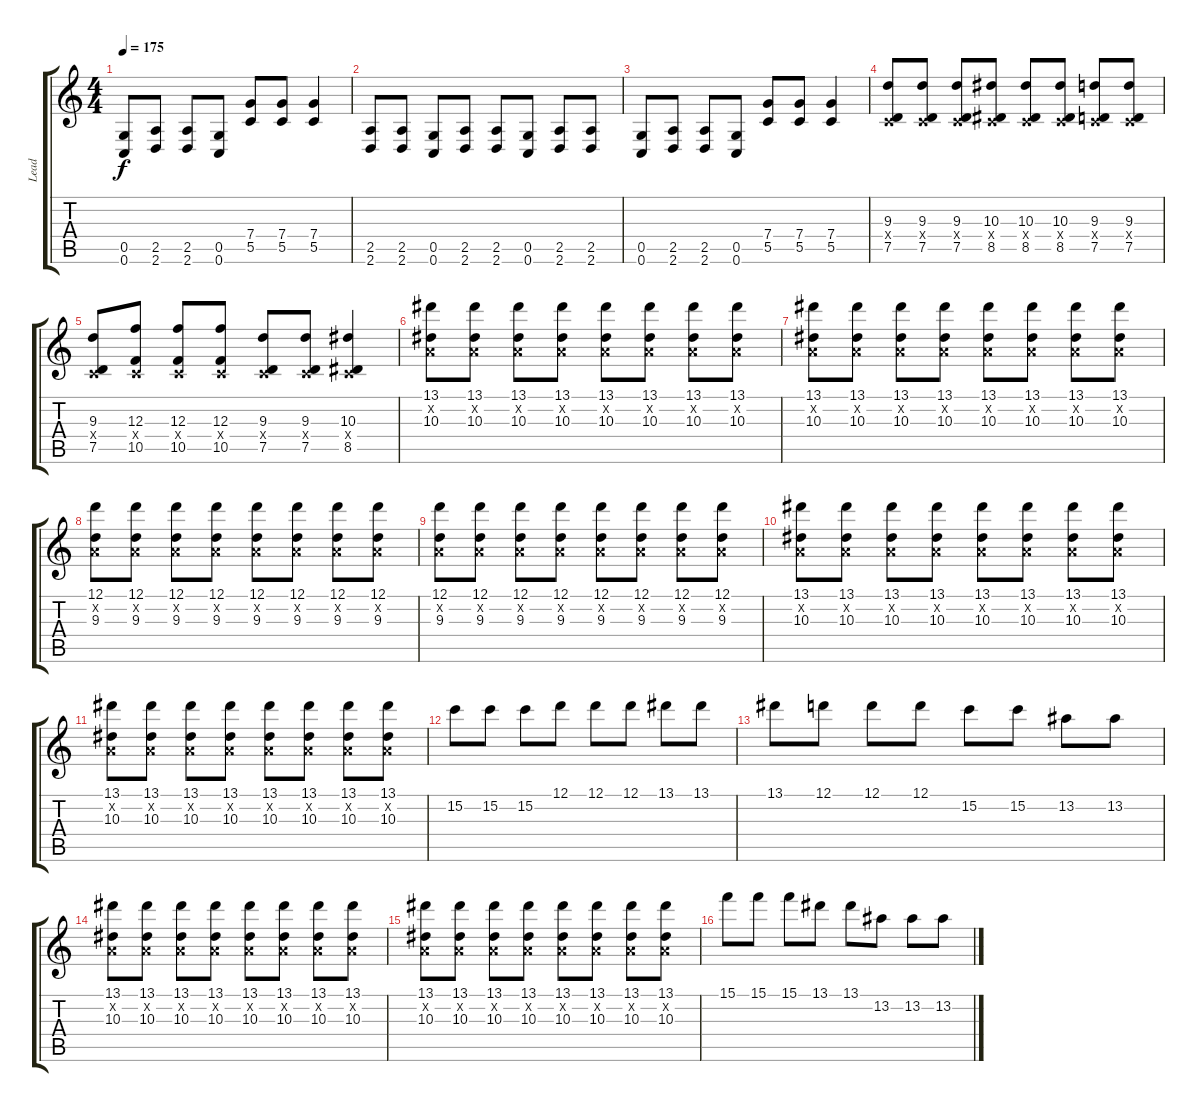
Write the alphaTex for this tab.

\track ("Lead" "Lead") {instrument distortionguitar}
\staff {score tabs}
\tuning (D4 A3 F3 C3 G2 C2) {hide}
\ts (4 4)
\tempo 175
\clef g2
\ks c
(0.5 0.6).8{dy f} (2.5 2.6).8 (2.5 2.6).8 (0.5 0.6).8 (7.4 5.5).8 (7.4 5.5).8 (7.4 5.5).4 |
(2.5 2.6).8 (2.5 2.6).8 (0.5 0.6).8 (2.5 2.6).8 (2.5 2.6).8 (0.5 0.6).8 (2.5 2.6).8 (2.5 2.6).8 |
(0.5 0.6).8 (2.5 2.6).8 (2.5 2.6).8 (0.5 0.6).8 (7.4 5.5).8 (7.4 5.5).8 (7.4 5.5).4 |
(9.3 0.4{x} 7.5).8 (9.3 0.4{x} 7.5).8 (9.3 0.4{x} 7.5).8 (10.3 0.4{x} 8.5).8 (10.3 0.4{x} 8.5).8 (10.3 0.4{x} 8.5).8 (9.3 0.4{x} 7.5).8 (9.3 0.4{x} 7.5).8 |
(9.3 0.4{x} 7.5).8 (12.3 0.4{x} 10.5).8 (12.3 0.4{x} 10.5).8 (12.3 0.4{x} 10.5).8 (9.3 0.4{x} 7.5).8 (9.3 0.4{x} 7.5).8 (10.3 0.4{x} 8.5).4 |
(13.1 0.2{x} 10.3).8 (13.1 0.2{x} 10.3).8 (13.1 0.2{x} 10.3).8 (13.1 0.2{x} 10.3).8 (13.1 0.2{x} 10.3).8 (13.1 0.2{x} 10.3).8 (13.1 0.2{x} 10.3).8 (13.1 0.2{x} 10.3).8 |
(13.1 0.2{x} 10.3).8 (13.1 0.2{x} 10.3).8 (13.1 0.2{x} 10.3).8 (13.1 0.2{x} 10.3).8 (13.1 0.2{x} 10.3).8 (13.1 0.2{x} 10.3).8 (13.1 0.2{x} 10.3).8 (13.1 0.2{x} 10.3).8 |
(12.1 0.2{x} 9.3).8 (12.1 0.2{x} 9.3).8 (12.1 0.2{x} 9.3).8 (12.1 0.2{x} 9.3).8 (12.1 0.2{x} 9.3).8 (12.1 0.2{x} 9.3).8 (12.1 0.2{x} 9.3).8 (12.1 0.2{x} 9.3).8 |
(12.1 0.2{x} 9.3).8 (12.1 0.2{x} 9.3).8 (12.1 0.2{x} 9.3).8 (12.1 0.2{x} 9.3).8 (12.1 0.2{x} 9.3).8 (12.1 0.2{x} 9.3).8 (12.1 0.2{x} 9.3).8 (12.1 0.2{x} 9.3).8 |
(13.1 0.2{x} 10.3).8 (13.1 0.2{x} 10.3).8 (13.1 0.2{x} 10.3).8 (13.1 0.2{x} 10.3).8 (13.1 0.2{x} 10.3).8 (13.1 0.2{x} 10.3).8 (13.1 0.2{x} 10.3).8 (13.1 0.2{x} 10.3).8 |
(13.1 0.2{x} 10.3).8 (13.1 0.2{x} 10.3).8 (13.1 0.2{x} 10.3).8 (13.1 0.2{x} 10.3).8 (13.1 0.2{x} 10.3).8 (13.1 0.2{x} 10.3).8 (13.1 0.2{x} 10.3).8 (13.1 0.2{x} 10.3).8 |
15.2.8 15.2.8 15.2.8 12.1.8 12.1.8 12.1.8 13.1.8 13.1.8 |
13.1.8 12.1.8 12.1.8 12.1.8 15.2.8 15.2.8 13.2.8 13.2.8 |
(13.1 0.2{x} 10.3).8 (13.1 0.2{x} 10.3).8 (13.1 0.2{x} 10.3).8 (13.1 0.2{x} 10.3).8 (13.1 0.2{x} 10.3).8 (13.1 0.2{x} 10.3).8 (13.1 0.2{x} 10.3).8 (13.1 0.2{x} 10.3).8 |
(13.1 0.2{x} 10.3).8 (13.1 0.2{x} 10.3).8 (13.1 0.2{x} 10.3).8 (13.1 0.2{x} 10.3).8 (13.1 0.2{x} 10.3).8 (13.1 0.2{x} 10.3).8 (13.1 0.2{x} 10.3).8 (13.1 0.2{x} 10.3).8 |
15.1.8 15.1.8 15.1.8 13.1.8 13.1.8 13.2.8 13.2.8 13.2.8
